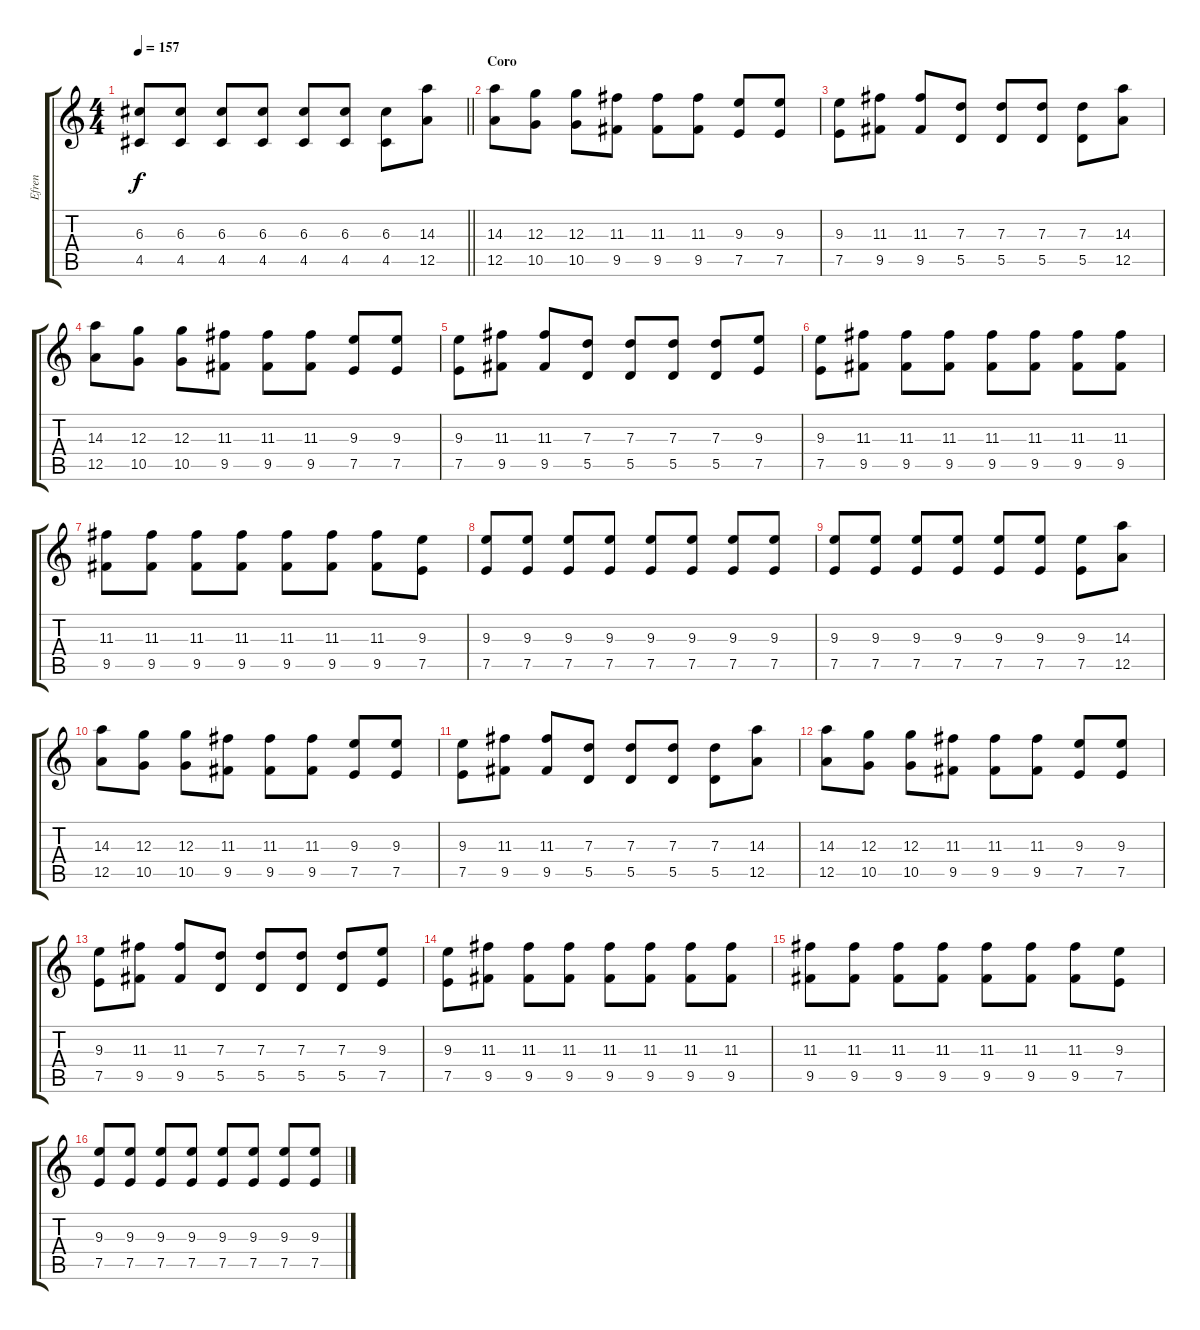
\track ("Efren" "Efren") {instrument acousticguitarsteel}
\staff {score tabs}
\tuning (E4 B3 G3 D3 A2 E2) {hide}
\ts (4 4)
\tempo 157
\clef g2
\barLineRight lightlight
\ks c
(6.3 4.5).8{dy f} (6.3 4.5).8 (6.3 4.5).8 (6.3 4.5).8 (6.3 4.5).8 (6.3 4.5).8 (6.3 4.5).8 (14.3 12.5).8 |
\section ("" "Coro")
(14.3 12.5).8 (12.3 10.5).8 (12.3 10.5).8 (11.3 9.5).8 (11.3 9.5).8 (11.3 9.5).8 (9.3 7.5).8 (9.3 7.5).8 |
(9.3 7.5).8 (11.3 9.5).8 (11.3 9.5).8 (7.3 5.5).8 (7.3 5.5).8 (7.3 5.5).8 (7.3 5.5).8 (14.3 12.5).8 |
(14.3 12.5).8 (12.3 10.5).8 (12.3 10.5).8 (11.3 9.5).8 (11.3 9.5).8 (11.3 9.5).8 (9.3 7.5).8 (9.3 7.5).8 |
(9.3 7.5).8 (11.3 9.5).8 (11.3 9.5).8 (7.3 5.5).8 (7.3 5.5).8 (7.3 5.5).8 (7.3 5.5).8 (9.3 7.5).8 |
(9.3 7.5).8 (11.3 9.5).8 (11.3 9.5).8 (11.3 9.5).8 (11.3 9.5).8 (11.3 9.5).8 (11.3 9.5).8 (11.3 9.5).8 |
(11.3 9.5).8 (11.3 9.5).8 (11.3 9.5).8 (11.3 9.5).8 (11.3 9.5).8 (11.3 9.5).8 (11.3 9.5).8 (9.3 7.5).8 |
(9.3 7.5).8 (9.3 7.5).8 (9.3 7.5).8 (9.3 7.5).8 (9.3 7.5).8 (9.3 7.5).8 (9.3 7.5).8 (9.3 7.5).8 |
(9.3 7.5).8 (9.3 7.5).8 (9.3 7.5).8 (9.3 7.5).8 (9.3 7.5).8 (9.3 7.5).8 (9.3 7.5).8 (14.3 12.5).8 |
(14.3 12.5).8 (12.3 10.5).8 (12.3 10.5).8 (11.3 9.5).8 (11.3 9.5).8 (11.3 9.5).8 (9.3 7.5).8 (9.3 7.5).8 |
(9.3 7.5).8 (11.3 9.5).8 (11.3 9.5).8 (7.3 5.5).8 (7.3 5.5).8 (7.3 5.5).8 (7.3 5.5).8 (14.3 12.5).8 |
(14.3 12.5).8 (12.3 10.5).8 (12.3 10.5).8 (11.3 9.5).8 (11.3 9.5).8 (11.3 9.5).8 (9.3 7.5).8 (9.3 7.5).8 |
(9.3 7.5).8 (11.3 9.5).8 (11.3 9.5).8 (7.3 5.5).8 (7.3 5.5).8 (7.3 5.5).8 (7.3 5.5).8 (9.3 7.5).8 |
(9.3 7.5).8 (11.3 9.5).8 (11.3 9.5).8 (11.3 9.5).8 (11.3 9.5).8 (11.3 9.5).8 (11.3 9.5).8 (11.3 9.5).8 |
(11.3 9.5).8 (11.3 9.5).8 (11.3 9.5).8 (11.3 9.5).8 (11.3 9.5).8 (11.3 9.5).8 (11.3 9.5).8 (9.3 7.5).8 |
(9.3 7.5).8 (9.3 7.5).8 (9.3 7.5).8 (9.3 7.5).8 (9.3 7.5).8 (9.3 7.5).8 (9.3 7.5).8 (9.3 7.5).8
